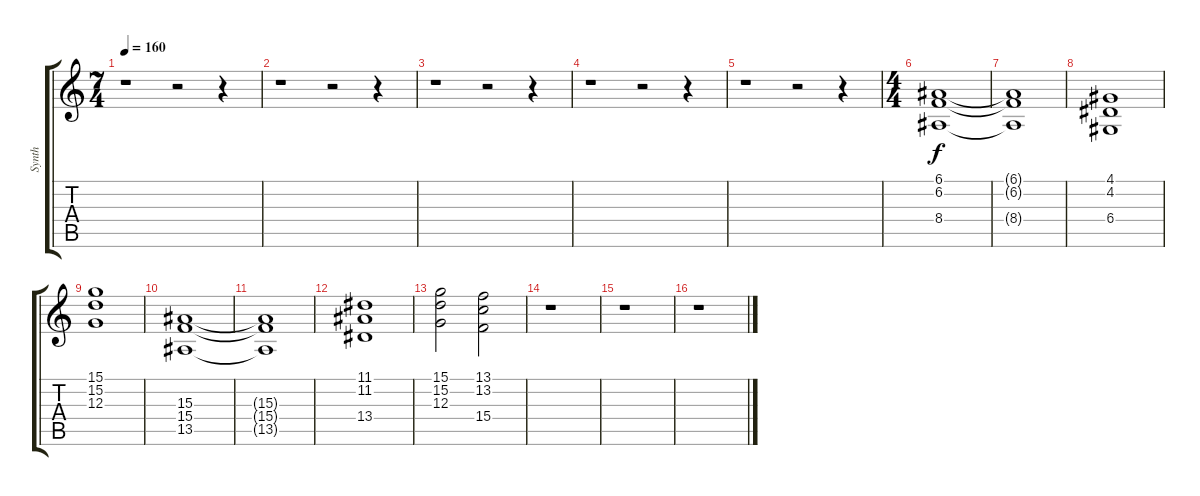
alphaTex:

\track ("Synth" "Synth") {instrument lead6voice}
\staff {score tabs}
\tuning (E4 B3 G3 D3 A2 E2) {hide}
\ts (7 4)
\tempo 160
\clef g2
\ks c
r.1{dy f} r.2 r.4 |
r.1 r.2 r.4 |
r.1 r.2 r.4 |
r.1 r.2 r.4 |
r.1 r.2 r.4 |
\ts (4 4)
(6.1 6.2 8.4).1 |
(6.1{t} 6.2{t} 8.4{t}).1 |
(4.1 4.2 6.4).1 |
(15.1 15.2 12.3).1 |
(15.3 15.4 13.5).1 |
(15.3{t} 15.4{t} 13.5{t}).1 |
(11.1 11.2 13.4).1 |
(15.1 15.2 12.3).2 (13.1 13.2 15.4).2 |
r.1 |
r.1 |
r.1
